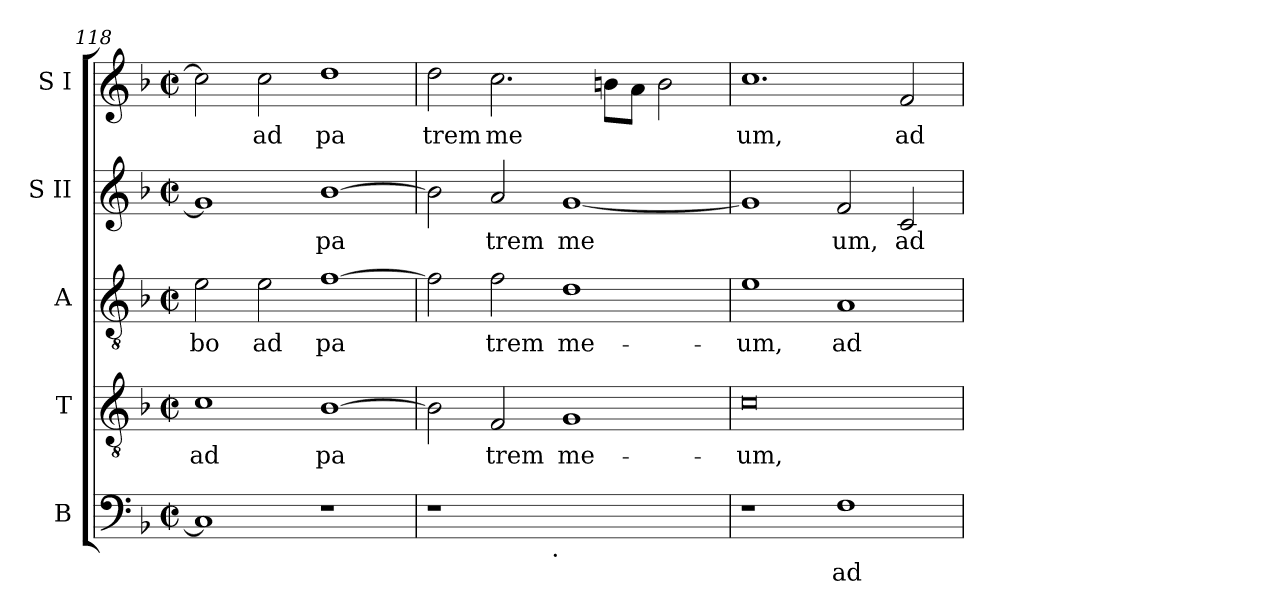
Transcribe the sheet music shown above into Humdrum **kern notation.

**kern	**text	**kern	**text	**kern	**text	**kern	**text	**kern	**text
*part5	*part5	*part4	*part4	*part3	*part3	*part2	*part2	*part1	*part1
*staff5	*staff5	*staff4	*staff4	*staff3	*staff3	*staff2	*staff2	*staff1	*staff1
*I"B	*	*I"T	*	*I"A	*	*I"S II	*	*I"S I	*
*clefF4	*	*clefGv2	*	*clefGv2	*	*clefG2	*	*clefG2	*
*k[b-]	*	*k[b-]	*	*k[b-]	*	*k[b-]	*	*k[b-]	*
*F:	*	*F:	*	*F:	*	*F:	*	*F:	*
*M2/2	*	*M2/2	*	*M2/2	*	*M2/2	*	*M2/2	*
*met(c|)	*	*met(c|)	*	*met(c|)	*	*met(c|)	*	*met(c|)	*
=118	=118	=118	=118	=118	=118	=118	=118	=118	=118
!	!LO:LY:b:cj	!	!LO:LY:b:cj	!	!LO:LY:b:cj	!	!LO:LY:b:cj	!	!LO:LY:b:cj
1C]	.	1c	ad	2e\	-bo	1g]	.	2cc\]	.
!	!	!	!	!	!LO:LY:b:cj	!	!	!	!LO:LY:b:cj
.	.	.	.	2e\	ad	.	.	2cc\	ad
!	!	!	!LO:LY:b:cj	!	!LO:LY:b:cj	!	!LO:LY:b:cj	!	!LO:LY:b:cj
1r	.	[>1B-	pa-	[>1f	pa-	[>1b-	pa	1dd	pa
=119	=119	=119	=119	=119	=119	=119	=119	=119	=119
!	!	!	!LO:LY:b:cj	!	!LO:LY:b:cj	!	!LO:LY:b:cj	!	!LO:LY:b:cj
*^	*	*	*	*	*	*	*	*	*
1r	2ryy	.	2B-\]	--	2f\]	--	2b-\]	.	2dd\	trem
!	!	!	!	!LO:LY:b:cj	!	!LO:LY:b:cj	!	!LO:LY:b:cj	!	!LO:LY:b:cj
.	4...ryy	.	2F/	-trem	2f\	-trem	2a/	trem	2.cc\	me
!	!LO:TX:b:t=.	!	!	!	!	!	!	!	!	!
.	1ryy	.	.	.	.	.	.	.	.	.
!	!	!	!	!LO:LY:b:cj	!	!LO:LY:b:cj	!	!LO:LY:b:cj	!	!
1ryy	.	.	1G	me-	1d	me-	[<1g	me	.	.
!	!	!	!	!	!	!	!	!	!	!LO:LY:b:cj
.	.	.	.	.	.	.	.	.	8b\L	.
!	!	!	!	!	!	!	!	!	!	!LO:LY:b:cj
.	.	.	.	.	.	.	.	.	8a\J	.
!	!	!	!	!	!	!	!	!	!	!LO:LY:b:cj
.	.	.	.	.	.	.	.	.	2b\	.
.	32ryy	.	.	.	.	.	.	.	.	.
=120	=120	=120	=120	=120	=120	=120	=120	=120	=120	=120
!	!	!	!	!LO:LY:b:cj	!	!LO:LY:b:cj	!	!LO:LY:b:cj	!	!LO:LY:b:cj
*v	*v	*	*	*	*	*	*	*	*	*
1r	.	0c	-um,	1e	-um,	1g]	.	1.cc	um,
!	!LO:LY:b:cj	!	!	!	!LO:LY:b:cj	!	!LO:LY:b:cj	!	!
1F	ad	.	.	1A	ad	2f/	um,	.	.
!	!	!	!	!	!	!	!LO:LY:b:cj	!	!LO:LY:b:cj
.	.	.	.	.	.	2c/	ad	2f/	ad
=	=	=	=	=	=	=	=	=	=
*-	*-	*-	*-	*-	*-	*-	*-	*-	*-
